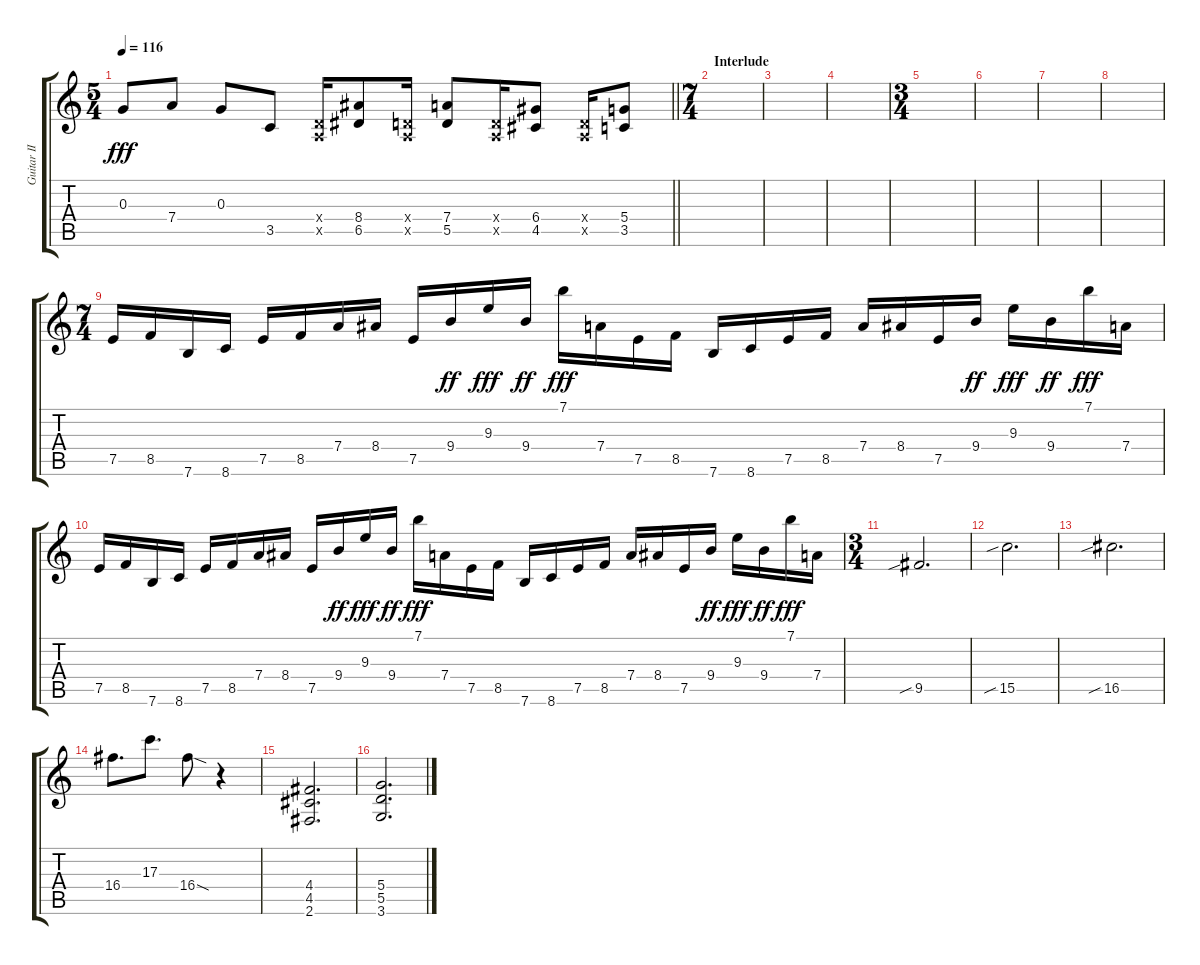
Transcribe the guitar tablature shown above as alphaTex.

\track ("Guitar II" "Guitar II") {instrument distortionguitar}
\staff {score tabs}
\tuning (E4 B3 G3 D3 A2 E2) {hide}
\ts (5 4)
\tempo 116
\clef g2
\barLineRight lightlight
\ks c
0.3.8{dy fff} 7.4.8 0.3.8 3.5.8 (0.4{x} 0.5{x}).16 (8.4 6.5).8 (0.4{x} 0.5{x}).16 (7.4 5.5).8 (0.4{x} 0.5{x}).16 (6.4 4.5).8 (0.4{x} 0.5{x}).16 (5.4 3.5).8 |
\ts (7 4)
\section ("" "Interlude")
|
|
|
\ts (3 4)
|
|
|
|
\ts (7 4)
7.5.16 8.5.16 7.6.16 8.6.16 7.5.16 8.5.16 7.4.16 8.4.16 7.5.16 9.4.16{dy ff} 9.3.16{dy fff} 9.4.16{dy ff} 7.1.16{dy fff} 7.4.16 7.5.16 8.5.16 7.6.16 8.6.16 7.5.16 8.5.16 7.4.16 8.4.16 7.5.16 9.4.16{dy ff} 9.3.16{dy fff} 9.4.16{dy ff} 7.1.16{dy fff} 7.4.16 |
7.5.16 8.5.16 7.6.16 8.6.16 7.5.16 8.5.16 7.4.16 8.4.16 7.5.16 9.4.16{dy ff} 9.3.16{dy fff} 9.4.16{dy ff} 7.1.16{dy fff} 7.4.16 7.5.16 8.5.16 7.6.16 8.6.16 7.5.16 8.5.16 7.4.16 8.4.16 7.5.16 9.4.16{dy ff} 9.3.16{dy fff} 9.4.16{dy ff} 7.1.16{dy fff} 7.4.16 |
\ts (3 4)
9.5{sib}.2{d} |
15.5{sib}.2{d} |
16.5{sib}.2{d} |
16.4.8{d} 17.3.8{d} 16.4{sod}.8 r.4 |
(4.4 4.5 2.6).2{d} |
(5.4 5.5 3.6).2{d}
